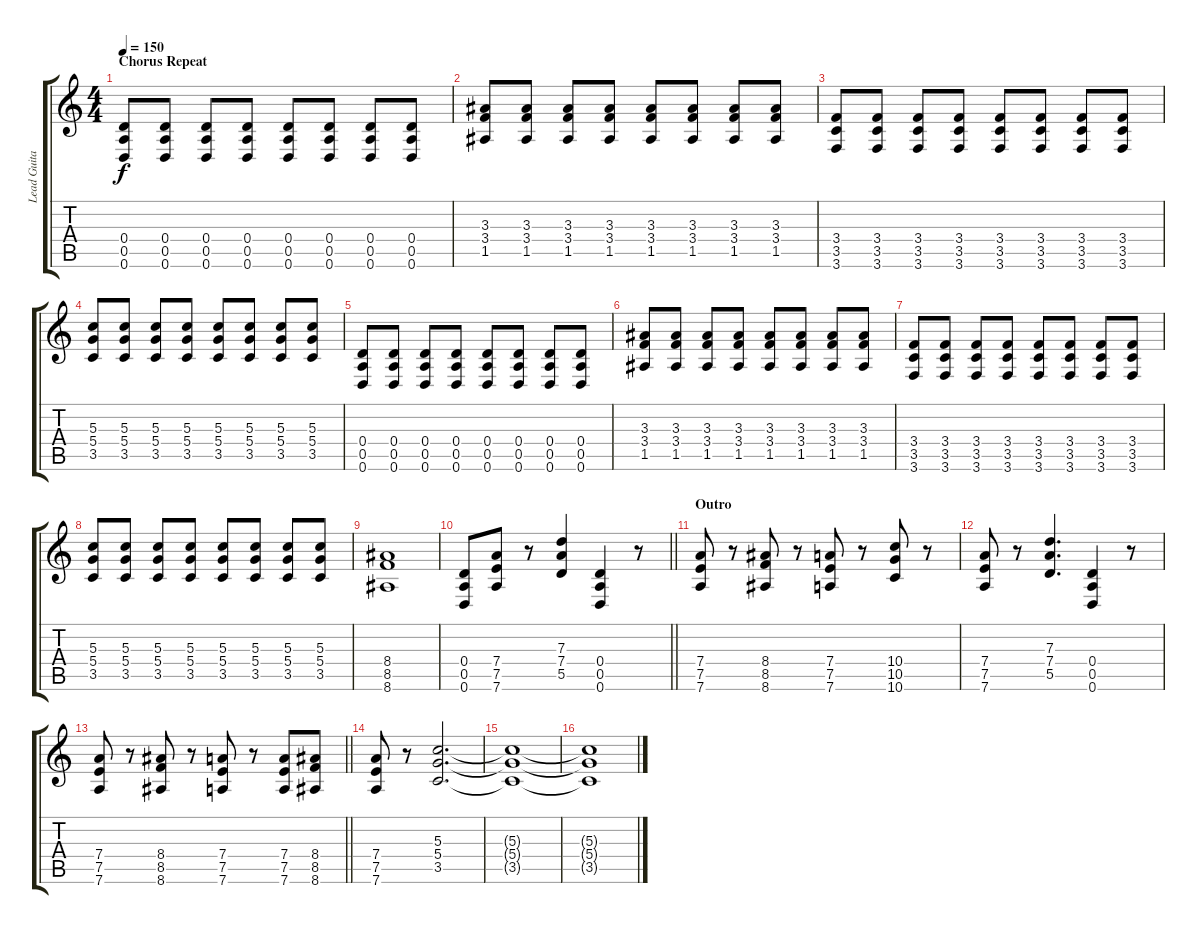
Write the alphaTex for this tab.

\track ("Lead Guitar" "Lead Guita") {instrument distortionguitar}
\staff {score tabs}
\tuning (E4 B3 G3 D3 A2 D2) {hide}
\ts (4 4)
\section ("" "Chorus Repeat")
\tempo 150
\clef g2
\ks c
(0.4 0.5 0.6).8{dy f} (0.4 0.5 0.6).8 (0.4 0.5 0.6).8 (0.4 0.5 0.6).8 (0.4 0.5 0.6).8 (0.4 0.5 0.6).8 (0.4 0.5 0.6).8 (0.4 0.5 0.6).8 |
(3.3 3.4 1.5).8 (3.3 3.4 1.5).8 (3.3 3.4 1.5).8 (3.3 3.4 1.5).8 (3.3 3.4 1.5).8 (3.3 3.4 1.5).8 (3.3 3.4 1.5).8 (3.3 3.4 1.5).8 |
(3.4 3.5 3.6).8 (3.4 3.5 3.6).8 (3.4 3.5 3.6).8 (3.4 3.5 3.6).8 (3.4 3.5 3.6).8 (3.4 3.5 3.6).8 (3.4 3.5 3.6).8 (3.4 3.5 3.6).8 |
(5.3 5.4 3.5).8 (5.3 5.4 3.5).8 (5.3 5.4 3.5).8 (5.3 5.4 3.5).8 (5.3 5.4 3.5).8 (5.3 5.4 3.5).8 (5.3 5.4 3.5).8 (5.3 5.4 3.5).8 |
(0.4 0.5 0.6).8 (0.4 0.5 0.6).8 (0.4 0.5 0.6).8 (0.4 0.5 0.6).8 (0.4 0.5 0.6).8 (0.4 0.5 0.6).8 (0.4 0.5 0.6).8 (0.4 0.5 0.6).8 |
(3.3 3.4 1.5).8 (3.3 3.4 1.5).8 (3.3 3.4 1.5).8 (3.3 3.4 1.5).8 (3.3 3.4 1.5).8 (3.3 3.4 1.5).8 (3.3 3.4 1.5).8 (3.3 3.4 1.5).8 |
(3.4 3.5 3.6).8 (3.4 3.5 3.6).8 (3.4 3.5 3.6).8 (3.4 3.5 3.6).8 (3.4 3.5 3.6).8 (3.4 3.5 3.6).8 (3.4 3.5 3.6).8 (3.4 3.5 3.6).8 |
(5.3 5.4 3.5).8 (5.3 5.4 3.5).8 (5.3 5.4 3.5).8 (5.3 5.4 3.5).8 (5.3 5.4 3.5).8 (5.3 5.4 3.5).8 (5.3 5.4 3.5).8 (5.3 5.4 3.5).8 |
(8.4 8.5 8.6).1 |
\barLineRight lightlight
(0.4 0.5 0.6).8 (7.4 7.5 7.6).8 r.8 (7.3 7.4 5.5).4 (0.4 0.5 0.6).4 r.8 |
\section ("" "Outro")
(7.4 7.5 7.6).8 r.8 (8.4 8.5 8.6).8 r.8 (7.4 7.5 7.6).8 r.8 (10.4 10.5 10.6).8 r.8 |
(7.4 7.5 7.6).8 r.8 (7.3 7.4 5.5).4{d} (0.4 0.5 0.6).4 r.8 |
\barLineRight lightlight
(7.4 7.5 7.6).8 r.8 (8.4 8.5 8.6).8 r.8 (7.4 7.5 7.6).8 r.8 (7.4 7.5 7.6).8 (8.4 8.5 8.6).8 |
(7.4 7.5 7.6).8 r.8 (5.3 5.4 3.5).2{d} |
(5.3{t} 5.4{t} 3.5{t}).1 |
(5.3{t} 5.4{t} 3.5{t}).1
